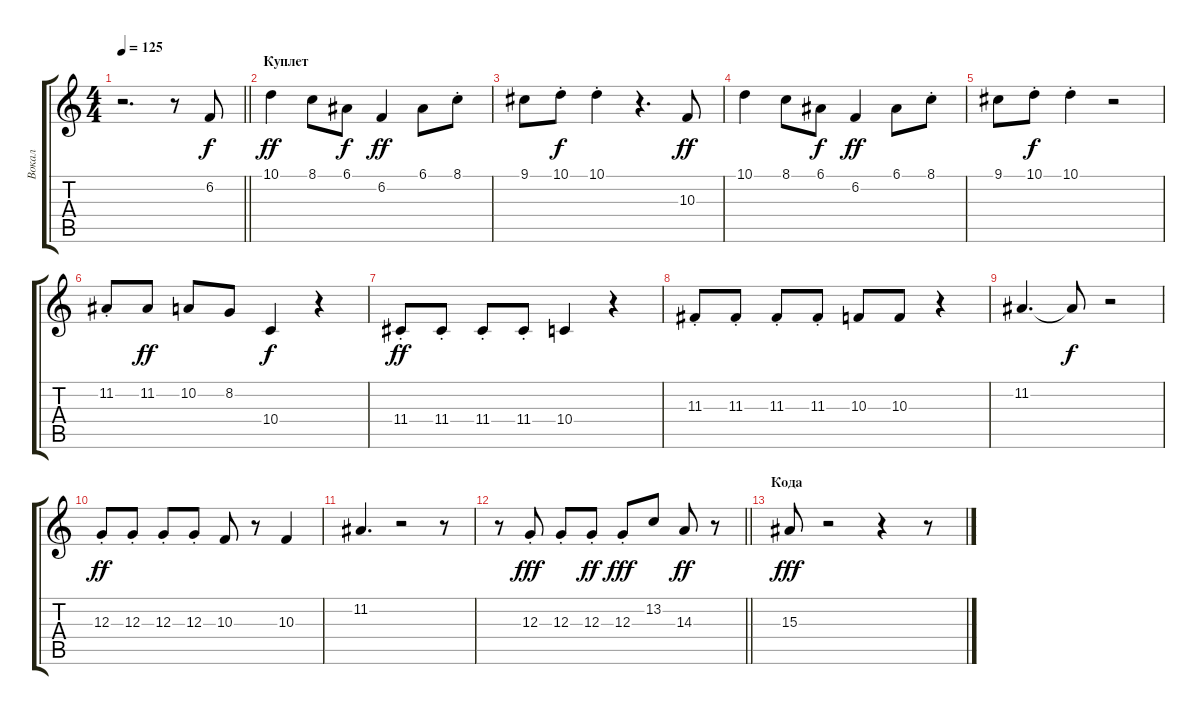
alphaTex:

\track ("Вокал" "Вокал") {instrument flute}
\staff {score tabs}
\tuning (E4 B3 G3 D3 A2 E2) {hide}
\ts (4 4)
\tempo 125
\clef g2
\barLineRight lightlight
\ks c
r.2{d dy ff} r.8 6.2.8{dy f} |
\section ("" "Куплет")
10.1.4{dy ff} 8.1.8 6.1.8{dy f} 6.2.4{dy ff} 6.1.8 8.1{st}.8 |
9.1.8 10.1{st}.8{dy f} 10.1{st}.4 r.4{d} 10.3.8{dy ff} |
10.1.4 8.1.8 6.1.8{dy f} 6.2.4{dy ff} 6.1.8 8.1{st}.8 |
9.1.8 10.1{st}.8{dy f} 10.1{st}.4 r.2 |
11.2{st}.8 11.2.8{dy ff} 10.2.8 8.2.8 10.4.4{dy f} r.4 |
11.4{st}.8{dy ff} 11.4{st}.8 11.4{st}.8 11.4{st}.8 10.4.4 r.4 |
11.3{st}.8 11.3{st}.8 11.3{st}.8 11.3{st}.8 10.3.8 10.3.8 r.4 |
11.2.4{d} 11.2{t}.8{dy f} r.2 |
12.3{st}.8{dy ff} 12.3{st}.8 12.3{st}.8 12.3{st}.8 10.3.8 r.8 10.3.4 |
11.2.4{d} r.2 r.8 |
\barLineRight lightlight
r.8 12.3{st}.8{dy fff} 12.3{st}.8 12.3{st}.8{dy ff} 12.3{st}.8{dy fff} 13.2.8 14.3.8{dy ff} r.8 |
\section ("" "Кода")
15.3.8{dy fff} r.2 r.4 r.8
